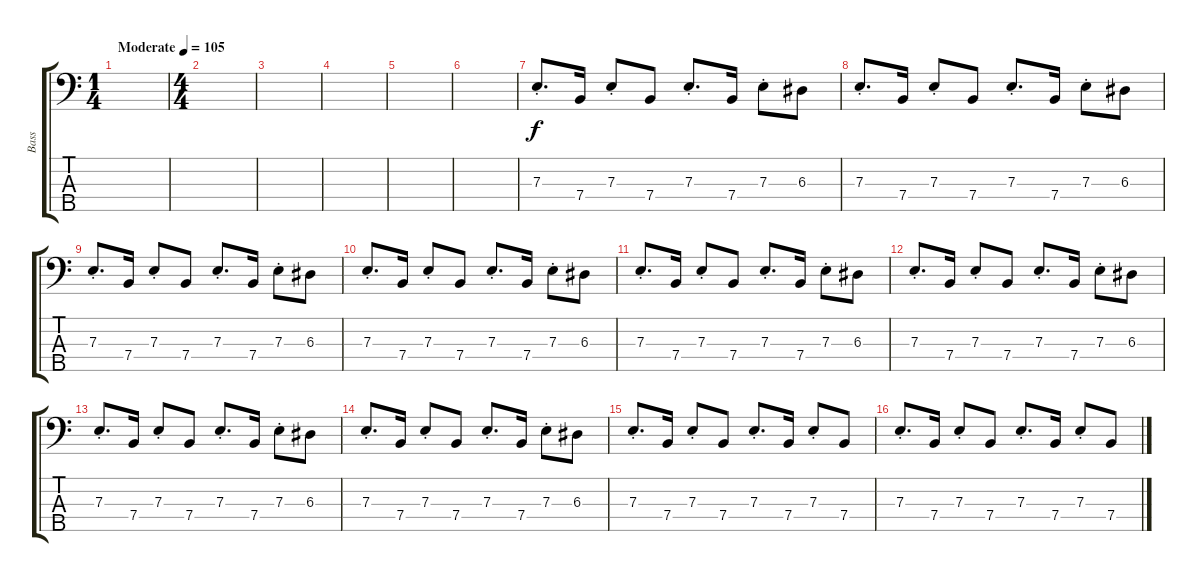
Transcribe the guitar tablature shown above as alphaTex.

\track ("Bass" "Bass") {instrument electricbassfinger}
\staff {score tabs}
\tuning (G2 D2 A1 E1 B0) {hide}
\ts (1 4)
\tempo (105 "Moderate")
\clef f4
\ks c
|
\ts (4 4)
|
|
|
|
|
7.3{st}.8{d} 7.4.16 7.3{st}.8 7.4.8 7.3{st}.8{d} 7.4.16 7.3{st}.8 6.3.8 |
7.3{st}.8{d} 7.4.16 7.3{st}.8 7.4.8 7.3{st}.8{d} 7.4.16 7.3{st}.8 6.3.8 |
7.3{st}.8{d} 7.4.16 7.3{st}.8 7.4.8 7.3{st}.8{d} 7.4.16 7.3{st}.8 6.3.8 |
7.3{st}.8{d} 7.4.16 7.3{st}.8 7.4.8 7.3{st}.8{d} 7.4.16 7.3{st}.8 6.3.8 |
7.3{st}.8{d} 7.4.16 7.3{st}.8 7.4.8 7.3{st}.8{d} 7.4.16 7.3{st}.8 6.3.8 |
7.3{st}.8{d} 7.4.16 7.3{st}.8 7.4.8 7.3{st}.8{d} 7.4.16 7.3{st}.8 6.3.8 |
7.3{st}.8{d} 7.4.16 7.3{st}.8 7.4.8 7.3{st}.8{d} 7.4.16 7.3{st}.8 6.3.8 |
7.3{st}.8{d} 7.4.16 7.3{st}.8 7.4.8 7.3{st}.8{d} 7.4.16 7.3{st}.8 6.3.8 |
7.3{st}.8{d} 7.4.16 7.3{st}.8 7.4.8 7.3{st}.8{d} 7.4.16 7.3{st}.8 7.4.8 |
7.3{st}.8{d} 7.4.16 7.3{st}.8 7.4.8 7.3{st}.8{d} 7.4.16 7.3{st}.8 7.4.8
